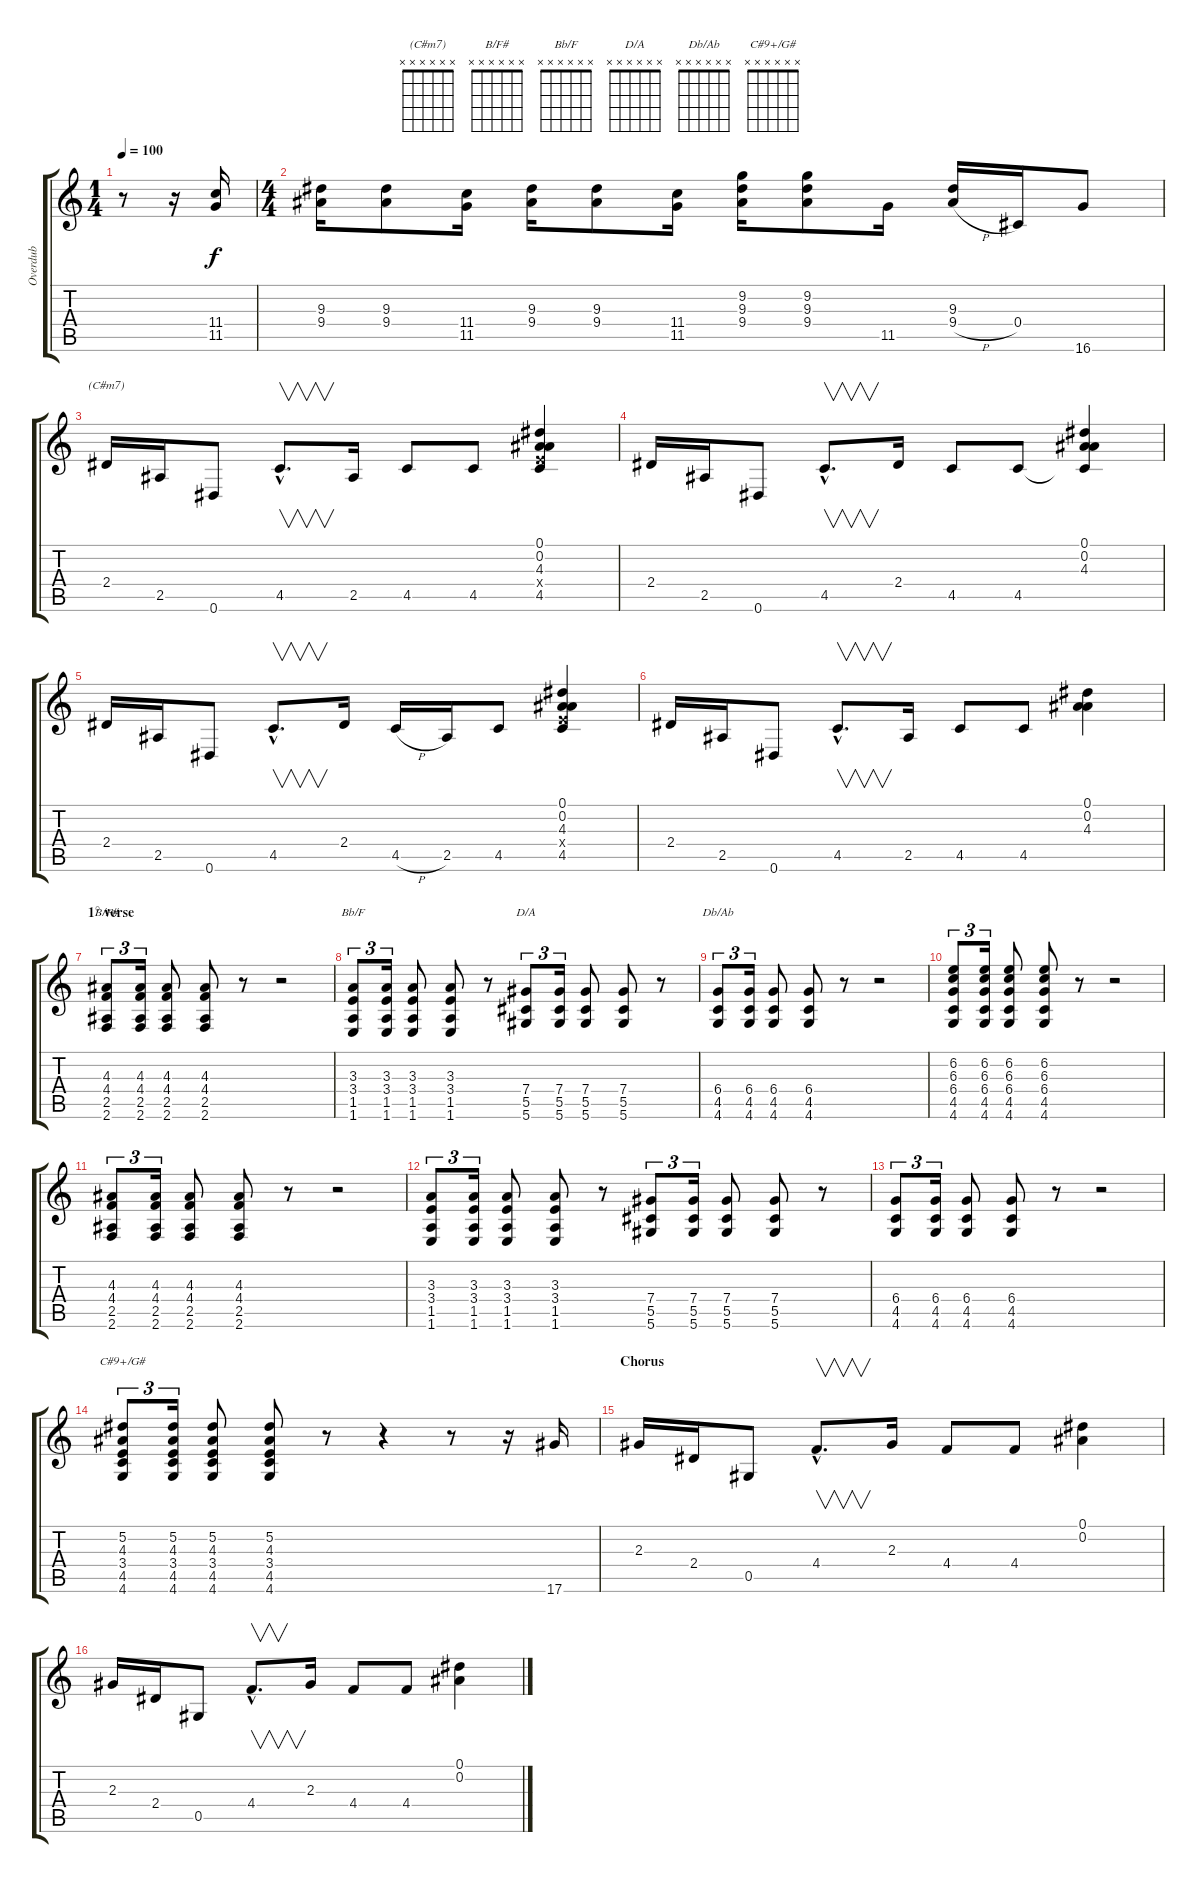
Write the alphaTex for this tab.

\track ("Overdub" "Overdub") {instrument fretlessbass}
\staff {score tabs}
\tuning (Eb4 Bb3 Gb3 Db3 Ab2 Eb2) {hide}
\chord ("(C#m7)" x x x x x x) {firstfret 0}
\chord ("B/F#" x x x x x x) {firstfret 0}
\chord ("Bb/F" x x x x x x) {firstfret 0}
\chord ("D/A" x x x x x x) {firstfret 0}
\chord ("Db/Ab" x x x x x x) {firstfret 0}
\chord ("C#9+/G#" x x x x x x) {firstfret 0}
\ts (1 4)
\tempo 100
\clef g2
\ks c
r.8{dy f instrument fretlessbass} r.16 (11.4 11.5).16 |
\ts (4 4)
(9.3 9.4).16 (9.3 9.4).8 (11.4 11.5).16 (9.3 9.4).16 (9.3 9.4).8 (11.4 11.5).16 (9.2 9.3 9.4).16 (9.2 9.3 9.4).8 11.5.16 (9.3 9.4{h}).16 0.4.16 16.6.8 |
2.4.16{ch "(C#m7)"} 2.5.16 0.6.8 4.5{hac}.8{v d} 2.5.16 4.5.8 4.5.8 (0.1 0.2 4.3 3.4{x} 4.5).4 |
2.4.16 2.5.16 0.6.8 4.5{hac}.8{v d} 2.4.16 4.5.8 4.5.8 (0.1 0.2 4.3 4.5{t}).4 |
2.4.16 2.5.16 0.6.8 4.5{hac}.8{v d} 2.4.16 4.5{h}.16 2.5.16 4.5.8 (0.1 0.2 4.3 3.4{x} 4.5).4 |
2.4.16 2.5.16 0.6.8 4.5{hac}.8{v d} 2.5.16 4.5.8 4.5.8 (0.1 0.2 4.3).4 |
\section ("" "1° verse")
(4.3 4.4 2.5 2.6).8{tu (3 2) ch "B/F#"} (4.3 4.4 2.5 2.6).16{tu (3 2)} (4.3 4.4 2.5 2.6).8 (4.3 4.4 2.5 2.6).8 r.8 r.2 |
(3.3 3.4 1.5 1.6).8{tu (3 2) ch "Bb/F"} (3.3 3.4 1.5 1.6).16{tu (3 2)} (3.3 3.4 1.5 1.6).8 (3.3 3.4 1.5 1.6).8 r.8 (7.4 5.5 5.6).8{tu (3 2) ch "D/A"} (7.4 5.5 5.6).16{tu (3 2)} (7.4 5.5 5.6).8 (7.4 5.5 5.6).8 r.8 |
(6.4 4.5 4.6).8{tu (3 2) ch "Db/Ab"} (6.4 4.5 4.6).16{tu (3 2)} (6.4 4.5 4.6).8 (6.4 4.5 4.6).8 r.8 r.2 |
(6.2 6.3 6.4 4.5 4.6).8{tu (3 2)} (6.2 6.3 6.4 4.5 4.6).16{tu (3 2)} (6.2 6.3 6.4 4.5 4.6).8 (6.2 6.3 6.4 4.5 4.6).8 r.8 r.2 |
(4.3 4.4 2.5 2.6).8{tu (3 2)} (4.3 4.4 2.5 2.6).16{tu (3 2)} (4.3 4.4 2.5 2.6).8 (4.3 4.4 2.5 2.6).8 r.8 r.2 |
(3.3 3.4 1.5 1.6).8{tu (3 2)} (3.3 3.4 1.5 1.6).16{tu (3 2)} (3.3 3.4 1.5 1.6).8 (3.3 3.4 1.5 1.6).8 r.8 (7.4 5.5 5.6).8{tu (3 2)} (7.4 5.5 5.6).16{tu (3 2)} (7.4 5.5 5.6).8 (7.4 5.5 5.6).8 r.8 |
(6.4 4.5 4.6).8{tu (3 2)} (6.4 4.5 4.6).16{tu (3 2)} (6.4 4.5 4.6).8 (6.4 4.5 4.6).8 r.8 r.2 |
(5.2 4.3 3.4 4.5 4.6).8{tu (3 2) ch "C#9+/G#"} (5.2 4.3 3.4 4.5 4.6).16{tu (3 2)} (5.2 4.3 3.4 4.5 4.6).8 (5.2 4.3 3.4 4.5 4.6).8 r.8 r.4 r.8 r.16 17.6.16 |
\section ("" "Chorus")
2.3.16 2.4.16 0.5.8 4.4{hac}.8{v d} 2.3.16 4.4.8 4.4.8 (0.1 0.2).4 |
2.3.16 2.4.16 0.5.8 4.4{hac}.8{v d} 2.3.16 4.4.8 4.4.8 (0.1 0.2).4
